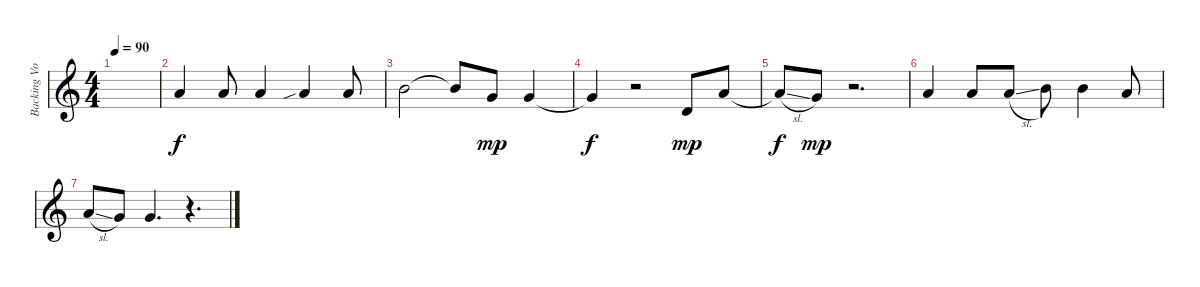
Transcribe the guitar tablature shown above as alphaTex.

\track ("Backing Vocals" "Backing Vo") {instrument choiraahs}
\staff {score}
\tuning (E4 B3 G3 D3 A2 E2) {hide}
\ts (4 4)
\tempo 90
\clef g2
\ks c
|
10.2.4 10.2.8 10.2.4 10.2{sib}.4 10.2.8 |
12.2.2 12.2{t}.8{dy f} 8.2.8{dy mp} 8.2.4 |
8.2{t}.4{dy f} r.2 7.3.8{dy mp} 10.2.8 |
10.2{sl t}.8{dy f} 8.2.8{dy mp} r.2{d} |
10.2.4 10.2.8 10.2{sl}.8 12.2.8 12.2.4 10.2.8 |
10.2{sl}.8 8.2.8 8.2.4{d} r.4{d}
